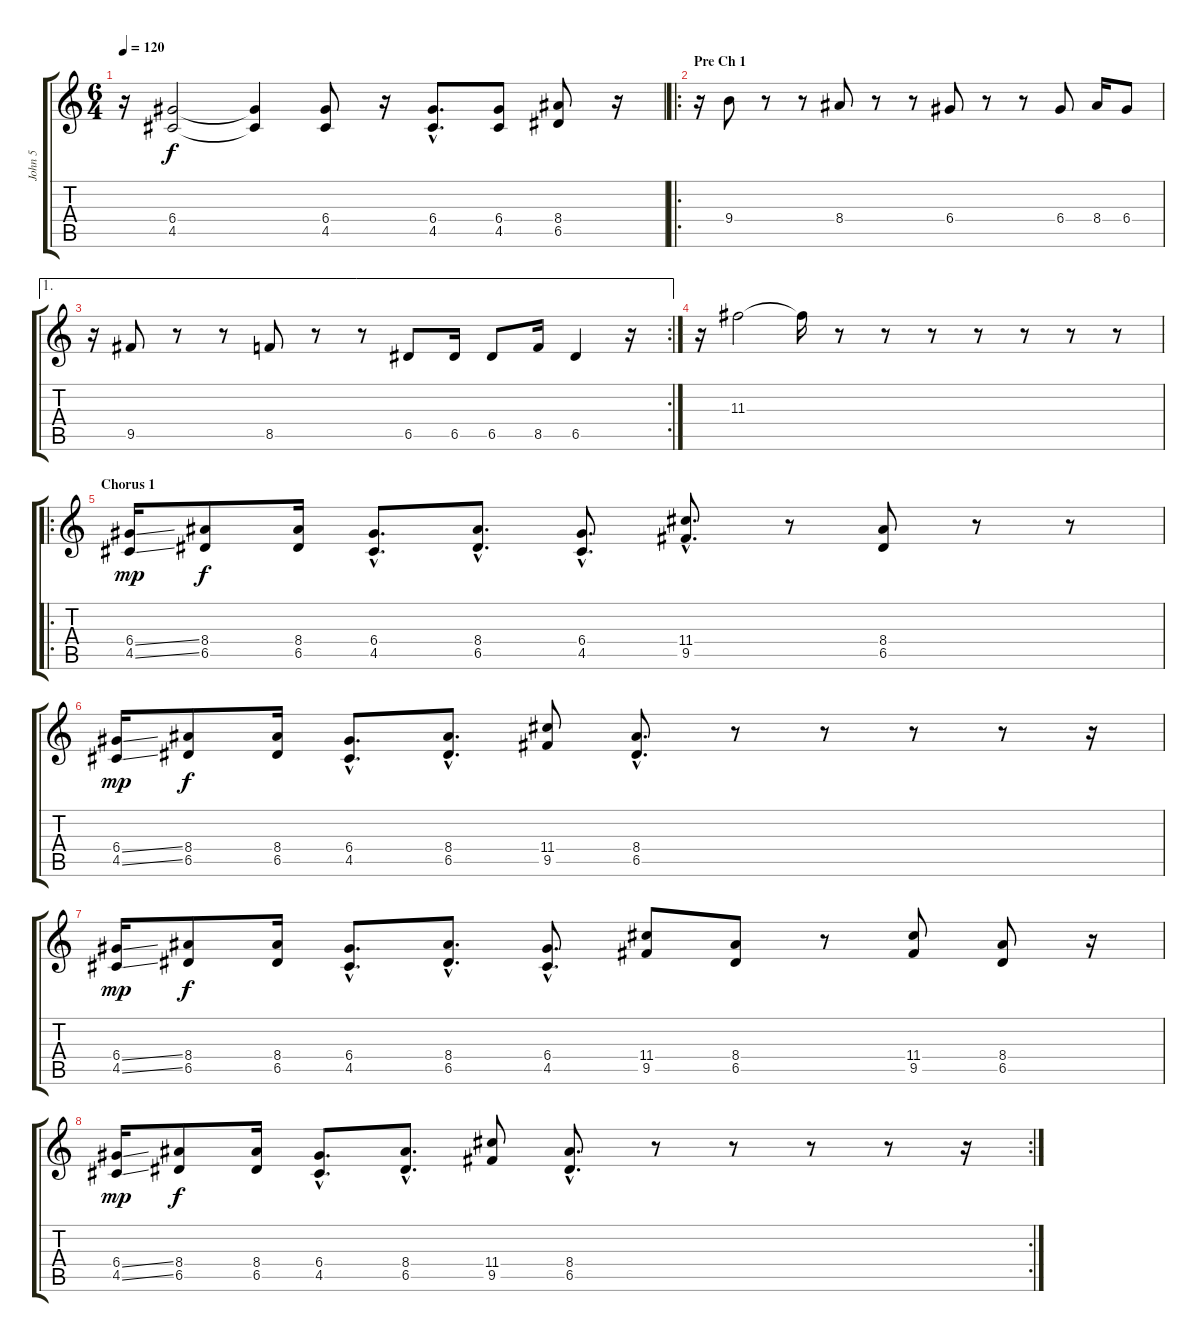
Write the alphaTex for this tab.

\track ("John 5" "John 5") {instrument distortionguitar}
\staff {score tabs}
\tuning (E4 B3 G3 D3 A2 D2) {hide}
\ts (6 4)
\tempo 120
\clef g2
\ks c
r.16{dy f} (6.4 4.5).2 (6.4{t} 4.5{t}).4 (6.4 4.5).8 r.16 (6.4{hac} 4.5{hac}).8{d} (6.4 4.5).8 (8.4 6.5).8 r.16 |
\ro
\section ("" "Pre Ch 1")
r.16 9.4.8 r.8 r.8 8.4.8 r.8 r.8 6.4.8 r.8 r.8 6.4.8 8.4.16 6.4.8 |
\ae 1
\rc 2
r.16 9.5.8 r.8 r.8 8.5.8 r.8 r.8 6.5.8 6.5.16 6.5.8 8.5.16 6.5.4 r.16 |
r.16 11.3.2 11.3{t}.16 r.8 r.8 r.8 r.8 r.8 r.8 r.8 |
\ro
\section ("" "Chorus 1")
(6.4{ss} 4.5{ss}).16{dy mp} (8.4 6.5).8{dy f} (8.4 6.5).16 (6.4{hac} 4.5{hac}).8{d} (8.4{hac} 6.5{hac}).8{d} (6.4{hac} 4.5{hac}).8{d} (11.4{hac} 9.5{hac}).8{d} r.8 (8.4 6.5).8 r.8 r.8 |
(6.4{ss} 4.5{ss}).16{dy mp} (8.4 6.5).8{dy f} (8.4 6.5).16 (6.4{hac} 4.5{hac}).8{d} (8.4{hac} 6.5{hac}).8{d} (11.4 9.5).8 (8.4{hac} 6.5{hac}).8{d} r.8 r.8 r.8 r.8 r.16 |
(6.4{ss} 4.5{ss}).16{dy mp} (8.4 6.5).8{dy f} (8.4 6.5).16 (6.4{hac} 4.5{hac}).8{d} (8.4{hac} 6.5{hac}).8{d} (6.4{hac} 4.5{hac}).8{d} (11.4 9.5).8 (8.4 6.5).8 r.8 (11.4 9.5).8 (8.4 6.5).8 r.16 |
\rc 2
(6.4{ss} 4.5{ss}).16{dy mp} (8.4 6.5).8{dy f} (8.4 6.5).16 (6.4{hac} 4.5{hac}).8{d} (8.4{hac} 6.5{hac}).8{d} (11.4 9.5).8 (8.4{hac} 6.5{hac}).8{d} r.8 r.8 r.8 r.8 r.16
